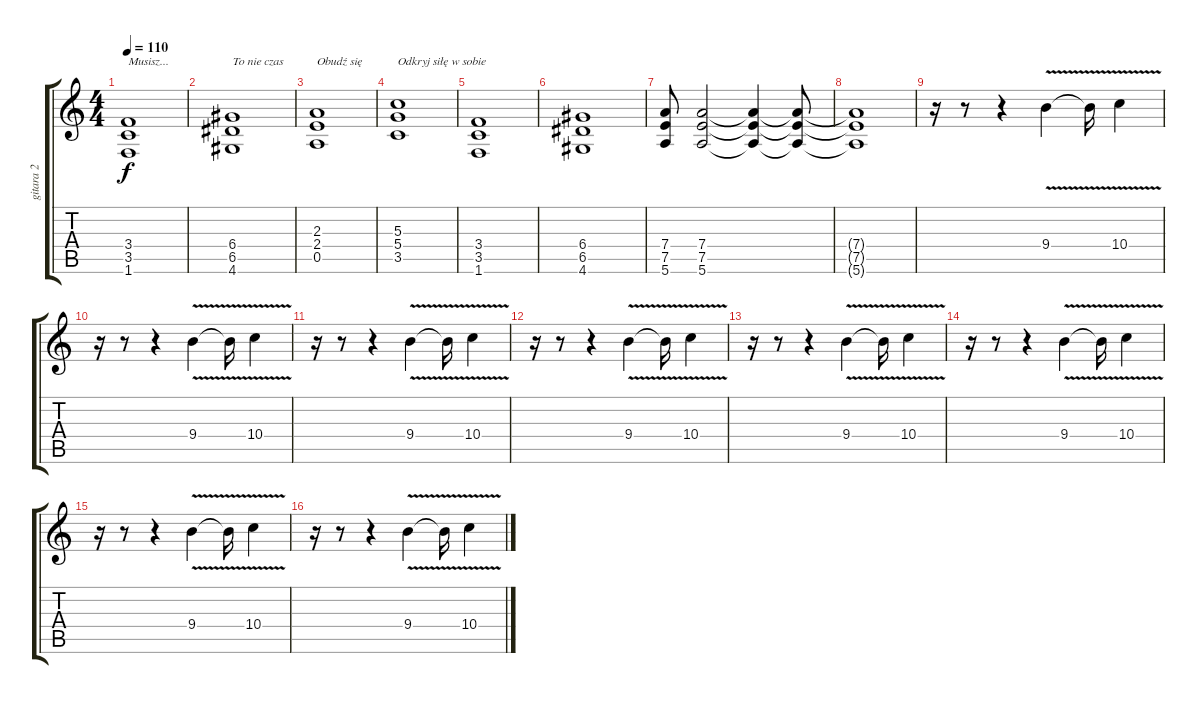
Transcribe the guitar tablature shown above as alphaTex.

\track ("gitara 2" "gitara 2") {instrument overdrivenguitar}
\staff {score tabs}
\tuning (E4 B3 G3 D3 A2 E2) {hide}
\ts (4 4)
\tempo 110
\clef g2
\ks c
(3.4 3.5 1.6).1{txt "Musisz..." dy f} |
(6.4 6.5 4.6).1{txt "To nie czas"} |
(2.3 2.4 0.5).1{txt "Obudź się"} |
(5.3 5.4 3.5).1{txt "Odkryj siłę w sobie"} |
(3.4 3.5 1.6).1 |
(6.4 6.5 4.6).1 |
(7.4 7.5 5.6).8 (7.4 7.5 5.6).2 (7.4{t} 7.5{t} 5.6{t}).4 (7.4{t} 7.5{t} 5.6{t}).8 |
(7.4{t} 7.5{t} 5.6{t}).1 |
r.16 r.8 r.4 9.4{v}.4 9.4{t}.16 10.4{v}.4 |
r.16 r.8 r.4 9.4{v}.4 9.4{t}.16 10.4{v}.4 |
r.16 r.8 r.4 9.4{v}.4 9.4{t}.16 10.4{v}.4 |
r.16 r.8 r.4 9.4{v}.4 9.4{t}.16 10.4{v}.4 |
r.16 r.8 r.4 9.4{v}.4 9.4{t}.16 10.4{v}.4 |
r.16 r.8 r.4 9.4{v}.4 9.4{t}.16 10.4{v}.4 |
r.16 r.8 r.4 9.4{v}.4 9.4{t}.16 10.4{v}.4 |
r.16 r.8 r.4 9.4{v}.4 9.4{t}.16 10.4{v}.4
